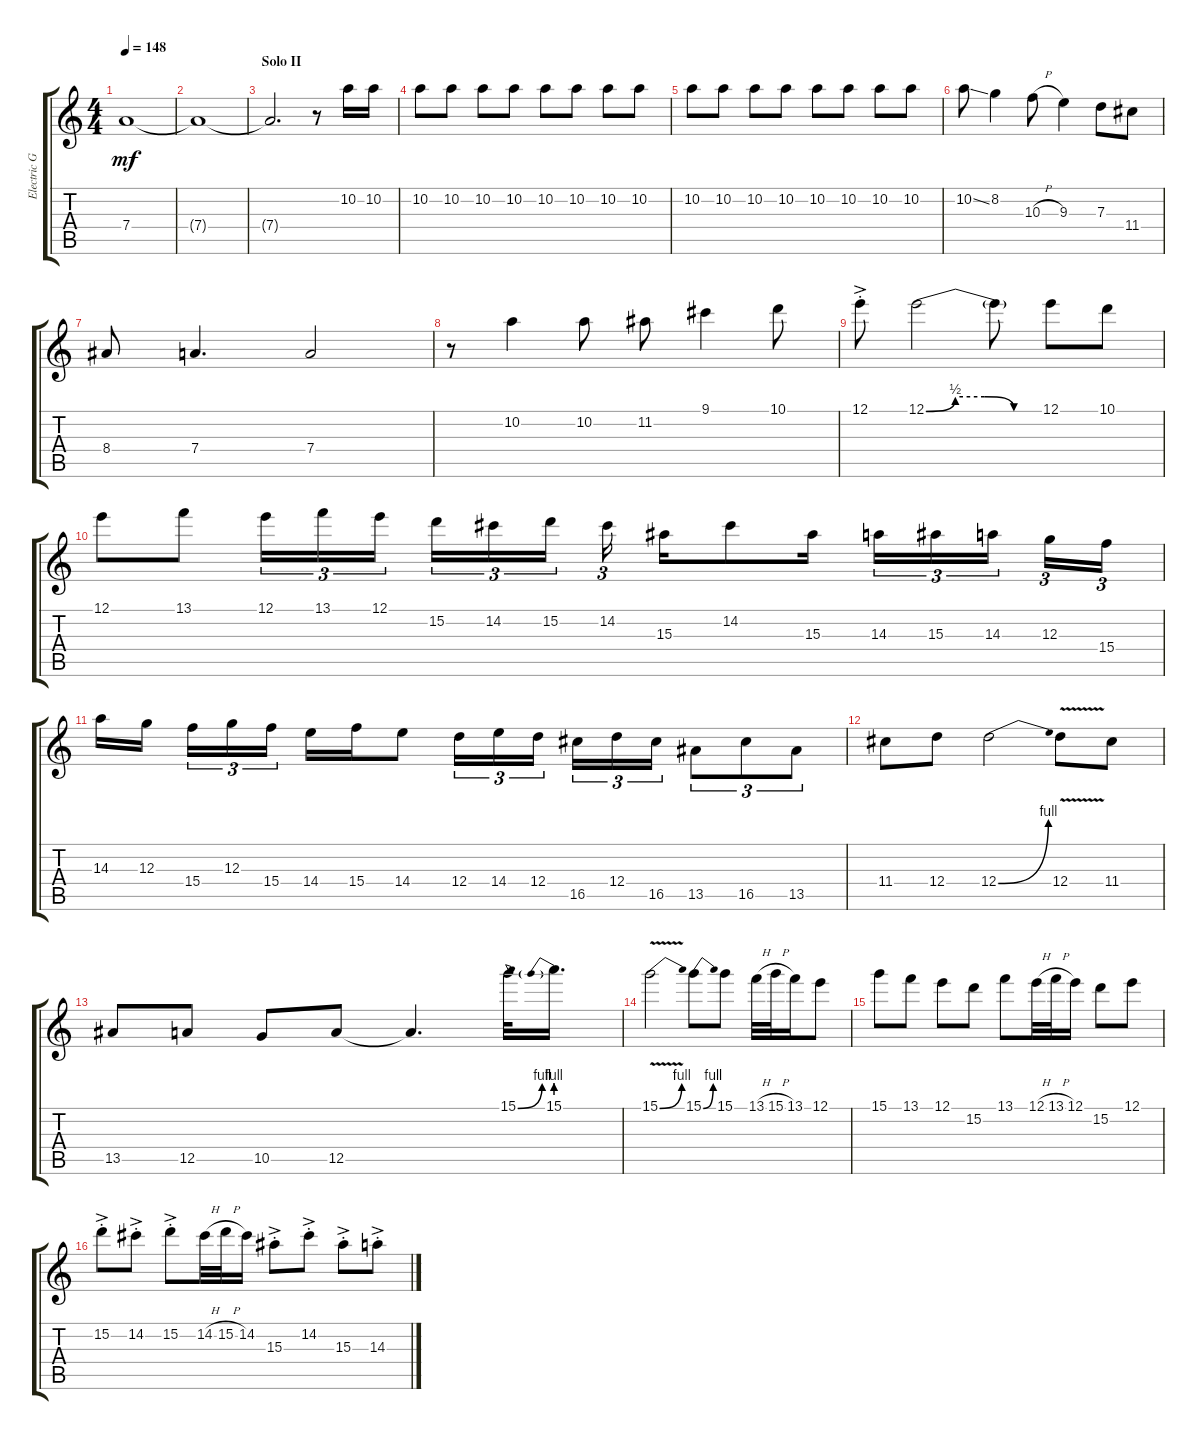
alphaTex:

\track ("Electric Guitar (Drive)" "Electric G") {instrument overdrivenguitar}
\staff {score tabs}
\tuning (E4 B3 G3 D3 A2 E2) {hide}
\ts (4 4)
\tempo 148
\clef g2
\ks c
7.4{t}.1{dy mf} |
7.4{t}.1 |
\section ("" "Solo II")
7.4{t}.2{d} r.8 10.2.16 10.2.16 |
10.2.8 10.2.8 10.2.8 10.2.8 10.2.8 10.2.8 10.2.8 10.2.8 |
10.2.8 10.2.8 10.2.8 10.2.8 10.2.8 10.2.8 10.2.8 10.2.8 |
10.2{ss}.8 8.2.4 10.3{h}.8 9.3.4 7.3.8 11.4.8 |
8.4.8 7.4.4{d} 7.4.2 |
r.8 10.2.4 10.2.8 11.2.8 9.1.4 10.1.8 |
12.1{ac st}.8 12.1{be (custom 0 0 15 2 30 2 45 0 60 0)}.2 12.1{t}.8 12.1.8 10.1.8 |
12.1.8 13.1.8 12.1.16{tu (3 2)} 13.1.16{tu (3 2)} 12.1.16{tu (3 2)} 15.2.16{tu (3 2)} 14.2.16{tu (3 2)} 15.2.16{tu (3 2)} 14.2.16{tu (3 2)} 15.3.16 14.2.8 15.3.16 14.3.16{tu (3 2)} 15.3.16{tu (3 2)} 14.3.16{tu (3 2)} 12.3.16{tu (3 2)} 15.4.16{tu (3 2)} |
14.3.16 12.3.16 15.4.16{tu (3 2)} 12.3.16{tu (3 2)} 15.4.16{tu (3 2)} 14.4.16 15.4.16 14.4.8 12.4.16{tu (3 2)} 14.4.16{tu (3 2)} 12.4.16{tu (3 2)} 16.5.16{tu (3 2)} 12.4.16{tu (3 2)} 16.5.16{tu (3 2)} 13.5.8{tu (3 2)} 16.5.8{tu (3 2)} 13.5.8{tu (3 2)} |
11.4.8 12.4.8 12.4{be (bend 0 0 60 4)}.2 12.4{v}.8 11.4.8 |
13.5.8 12.5.8 10.5.8 12.5.8 12.5{t}.4{d} 15.1{be (bend 0 0 60 4)}.32 15.1{be (prebend 0 4 60 4)}.16{d} |
15.1{be (bend 0 0 60 4) v}.2 15.1{be (bend 0 0 60 4)}.8 15.1.8 13.1{h}.32 15.1{h}.32 13.1.16 12.1.8 |
15.1.8 13.1.8 12.1.8 15.2.8 13.1.8 12.1{h}.32 13.1{h}.32 12.1.16 15.2.8 12.1.8 |
15.2{ac st}.8 14.2{ac st}.8 15.2{ac st}.8 14.2{h}.32 15.2{h}.32 14.2.16 15.3{ac st}.8 14.2{ac st}.8 15.3{ac st}.8 14.3{ac st}.8
